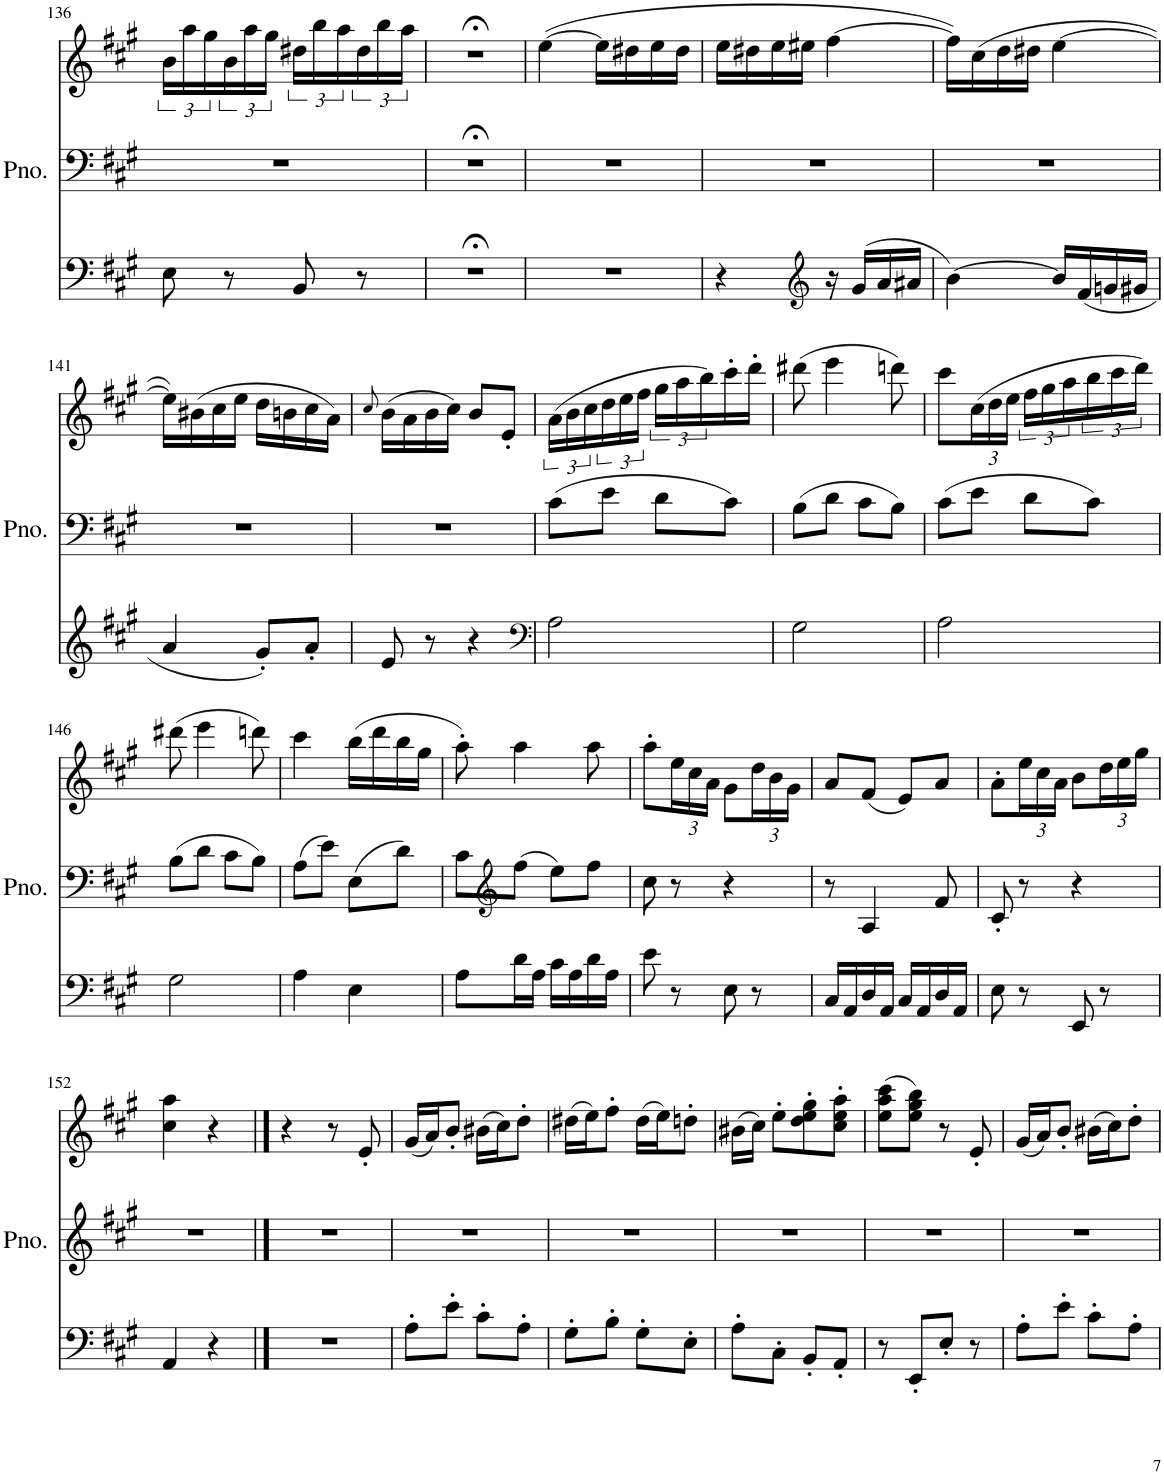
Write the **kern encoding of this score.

**kern	**kern	**kern
*part1	*part1	*part1
*staff3	*staff2	*staff1
*I"Piano	*	*
*I'Pno.	*	*
!!LO:PB:g=z
*clefF4	*clefF4	*clefG2
*k[f#c#g#]	*k[f#c#g#]	*k[f#c#g#]
*M2/4	*M2/4	*M2/4
=136	=136	=136
8E\	2r	24b\LL
.	.	24aa\
.	.	24gg#\
8r	.	24b\
.	.	24aa\
.	.	24gg#\JJ
8BB/	.	24dd#X\LL
.	.	24bb\
.	.	24aa\
8r	.	24dd#\
.	.	24bb\
.	.	24aa\JJ
=137	=137	=137
2r;<	2r;<	2r;<
=138	=138	=138
2r	2r	([4ee\
.	.	16ee\LL]
.	.	16dd#X\
.	.	16ee\
.	.	16dd#\JJ
=139	=139	=139
4r	2r	16ee\LL
.	.	16dd#X\
.	.	16ee\
.	.	16ee#X\JJ
*clefG2	*	*
16r	.	[4ff#\
16g#/LL	.	.
16a/	.	.
16a#X/JJ	.	.
=140	=140	=140
[4b\	2r	16ff#\LL])
.	.	(16cc#\
.	.	16dd\
.	.	16dd#X\JJ
16b/LL]	.	[4ee\
16f#/	.	.
16gn/	.	.
16g#X/JJ	.	.
!!LO:LB:g=z
=141	=141	=141
4a/	2r	16ee\LL])
.	.	(16b#X\
.	.	16cc#\
.	.	16ee\JJ
8g#'/L	.	16dd\LL
.	.	16bn\
8a'/J	.	16cc#\
.	.	16a\JJ)
=142	=142	=142
.	.	8qcc#/
8e/	2r	(16b\LL
.	.	16a\
8r	.	16b\
.	.	16cc#\JJ)
4r	.	8b/L
.	.	8e'/J
=143	=143	=143
*clefF4	*	*
2A\	8c#\L	(24a\LL
.	.	24b\
.	.	24cc#\
.	8e\J	24dd\
.	.	24ee\
.	.	24ff#\JJ
.	8d\L	24gg#\LL
.	.	24aa\
.	.	24bb\)
.	8c#\J	16ccc#'\
.	.	16ddd'\JJ
=144	=144	=144
2G#\	8B\L	(8ddd#X\
.	8d\J	4eee\
.	8c#\L	.
.	8B\J	8dddn\)
=145	=145	=145
2A\	8c#\L	8ccc#\L
*	*	*Xbrackettup
.	8e\J	(24cc#\L
.	.	24dd\
.	.	24ee\JJ
*	*	*brackettup
.	8d\L	24ff#\LL
.	.	24gg#\
.	.	24aa\
.	8c#\J	24bb\
.	.	24ccc#\
.	.	24ddd\JJ)
!!LO:LB:g=z
=146	=146	=146
2G#\	8B\L	(8ddd#X\
.	8d\J	4eee\
.	8c#\L	.
.	8B\J	8dddn\)
=147	=147	=147
4A\	8A\L	4ccc#\
.	8e\J	.
4E\	8E\L	(16bb\LL
.	.	16ddd\
.	8d\J	16bb\
.	.	16gg#\JJ
=148	=148	=148
8A\L	8c#\L	8aa'\)
*	*clefG2	*
16d\L	8ff#\J	4aa\
16A\JJ	.	.
16c#\LL	8ee\L	.
16A\	.	.
16d\	8ff#\J	8aa\
16A\JJ	.	.
=149	=149	=149
8e\	8cc#\	8aa'\L
*	*	*Xbrackettup
8r	8r	24ee\L
.	.	24cc#\
.	.	24a\JJ
8E\	4r	8g#\L
8r	.	24dd\L
.	.	24b\
.	.	24g#\JJ
=150	=150	=150
16C#/LL	8r	8a/L
16AA/	.	.
16D/	4A/	(8f#/J
16AA/JJ	.	.
16C#/LL	.	8e/L)
16AA/	.	.
16D/	8f#/	8a/J
16AA/JJ	.	.
=151	=151	=151
8E\	8c#'/	8a'\L
8r	8r	24ee\L
.	.	24cc#\
.	.	24a\JJ
8EE/	4r	8b\L
8r	.	24dd\L
.	.	24ee\
.	.	24gg#\JJ
!!LO:LB:g=z
=152	=152	=152
4AA/	2r	4cc#\ 4aa\
4r	.	4r
==153	==153	==153
2r	2r	4r
.	.	8r
.	.	8e'/
=154	=154	=154
8A'\L	2r	(16g#/LL
.	.	16a/J)
8e'\J	.	8b'/J
8c#'\L	.	(16b#X\LL
.	.	16cc#\J)
8A'\J	.	8dd'\J
=155	=155	=155
8G#'\L	2r	(16dd#X\LL
.	.	16ee\J)
8B'\J	.	8ff#'\J
8G#'\L	.	(16dd#\LL
.	.	16ee\J)
8E'\J	.	8ddn'\J
=156	=156	=156
8A'\L	2r	(16b#X\LL
.	.	16cc#\JJ)
8C#'\J	.	8ee'\L
8BB'/L	.	8dd\' 8ee\' 8gg#\'
8AA'/J	.	8cc#\' 8ee\' 8aa\'J
=157	=157	=157
8r	2r	(8ee\ 8aa\ 8ccc#\L
8EE'/L	.	8ee\ 8gg#\ 8bb\J)
8E'/J	.	8r
8r	.	8e'/
=158	=158	=158
8A'\L	2r	(16g#/LL
.	.	16a/J)
8e'\J	.	8b'/J
8c#'\L	.	(16b#X\LL
.	.	16cc#\J)
8A'\J	.	8dd'\J
=	=	=
*-	*-	*-
